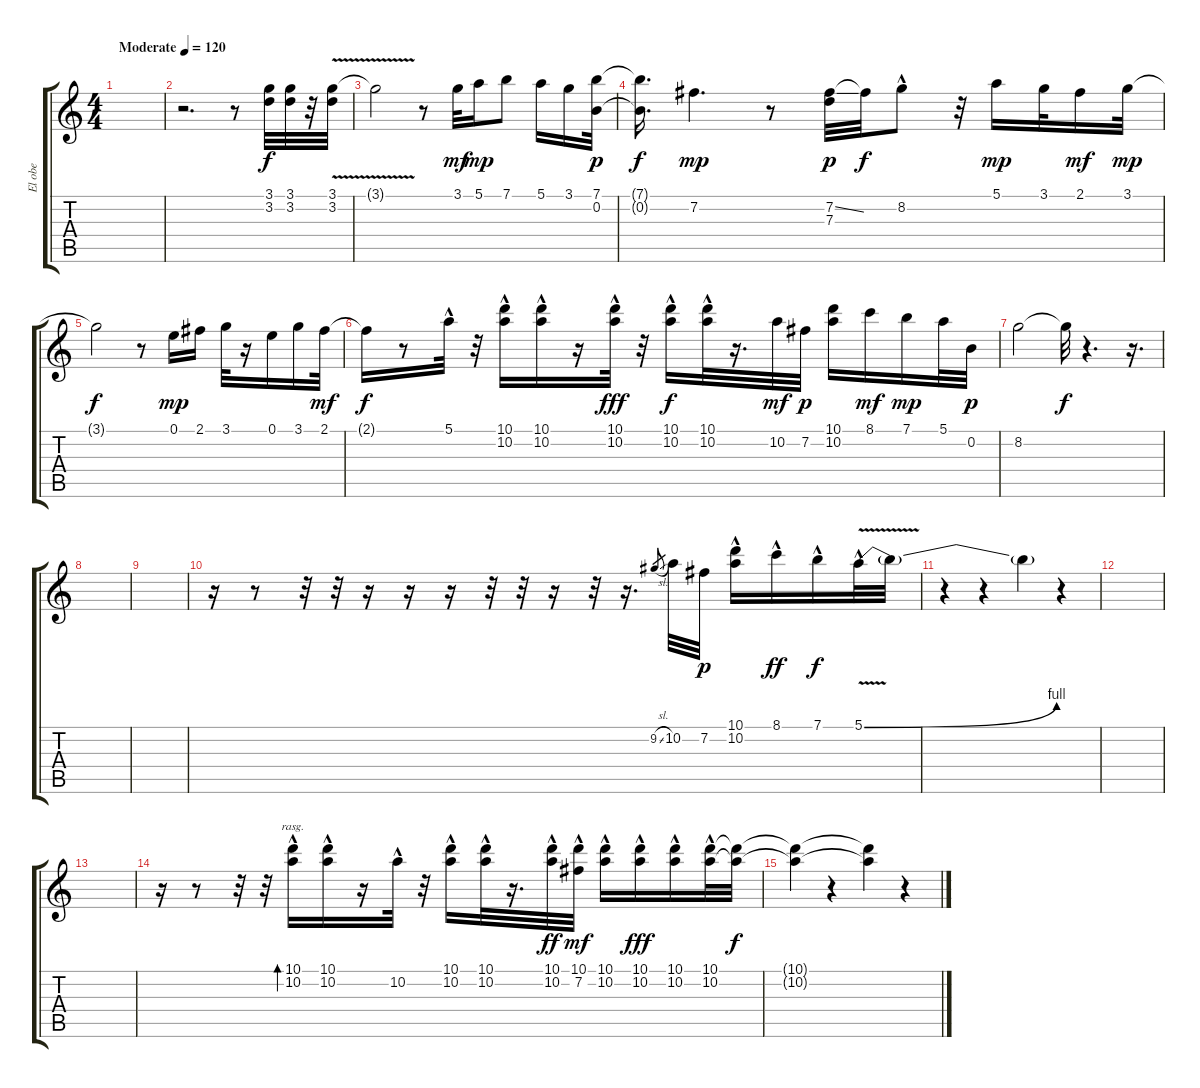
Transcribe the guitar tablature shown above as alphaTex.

\track ("El obe" "El obe") {instrument overdrivenguitar}
\staff {score tabs}
\tuning (E4 B3 G3 D3 A2 E2) {hide}
\ts (4 4)
\tempo (120 "Moderate")
\clef g2
\ks c
|
r.2{d} r.8 (3.1 3.2).32 (3.1 3.2).32 r.32 (3.1{v} 3.2).32 |
3.1{t}.2{dy f} r.8 3.1.32{dy mf} 5.1.16{dy mp} 7.1.8 5.1.16 3.1.16 (7.1 0.2).32{dy p} |
(7.1{t} 0.2{t}).16{d dy f} 7.2.4{d dy mp} r.8 (7.2{ss} 7.3).32{dy p} 7.2{t}.32{dy f} 8.2{hac}.8 r.32 5.1.16{dy mp} 3.1.32 2.1.16{dy mf} 3.1.32{dy mp} |
3.1{t}.2{dy f} r.8 0.1.16{dy mp} 2.1.16 3.1.32 r.16 0.1.16 3.1.16 2.1.32{dy mf} |
2.1{t}.16{dy f} r.8 5.1{hac}.32 r.32 (10.1{hac} 10.2{hac}).16 (10.1{hac} 10.2{hac}).16 r.16 (10.1{hac} 10.2{hac}).32{dy fff} r.32 (10.1{hac} 10.2{hac}).16{dy f} (10.1{hac} 10.2{hac}).32 r.16{d} 10.2.32{dy mf} 7.2.32{dy p} (10.1 10.2).16 8.1.16{dy mf} 7.1.16{dy mp} 5.1.32 0.2.32{dy p} |
8.2.2 8.2{t}.32{dy f} r.4{d} r.16{d} |
|
|
r.16 r.8 r.32 r.32 r.16 r.16 r.16 r.32 r.32 r.16 r.32 r.16{d} 9.2{sl}.8{gr} 10.2.32 7.2.32{dy p} (10.1{hac} 10.2).16 8.1{hac}.16{dy ff} 7.1{hac}.16{dy f} 5.1{be (bend 0 0 60 4) v hac}.32 5.1{t}.32 |
r.4 r.4 5.1{t}.4 r.4 |
|
|
r.16 r.8 r.32 r.32 (10.1{hac} 10.2{hac}).16{bd 480 rasg ii} (10.1{hac} 10.2{hac}).16 r.16 10.2{hac}.32 r.32 (10.1{hac} 10.2{hac}).16 (10.1{hac} 10.2{hac}).32 r.16{d} (10.1{hac} 10.2{hac}).32{dy ff} (10.1{hac} 7.2{hac}).32{dy mf} (10.1{hac} 10.2{hac}).16 (10.1{hac} 10.2{hac}).16{dy fff} (10.1{hac} 10.2{hac}).16 (10.1{hac} 10.2{hac}).32 (10.1{t} 10.2{t}).32{dy f} |
(10.1{t} 10.2{t}).4 r.4 (10.1{t} 10.2{t}).4 r.4
